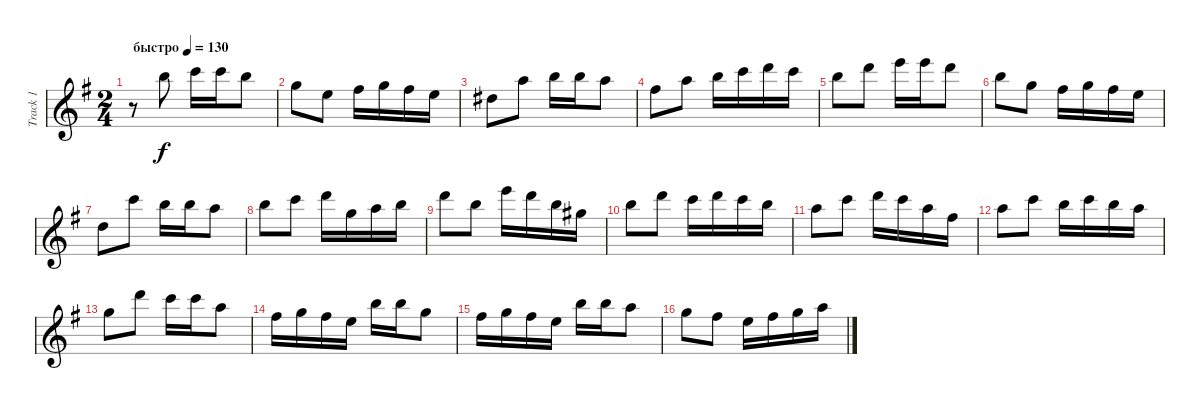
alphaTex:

\track ("Track 1" "Track 1") {instrument overdrivenguitar}
\staff {score}
\tuning (E4 B3 G3 D3 A2 E2) {hide}
\ts (2 4)
\tempo (130 "быстро")
\clef g2
\ks eminor
r.8{dy f instrument overdrivenguitar} 7.1.8 8.1.16 8.1.16 7.1.8 |
8.2.8 9.3.8 7.2.16 8.2.16 7.2.16 9.3.16 |
8.3.8 10.2.8 7.1.16 7.1.16 10.2.8 |
7.2.8 10.2.8 7.1.16 8.1.16 10.1.16 8.1.16 |
7.1.8 10.1.8 12.1.16 12.1.16 10.1.8 |
12.2.8 8.2.8 7.2.16 8.2.16 7.2.16 9.3.16 |
7.3.8 8.1.8 7.1.16 7.1.16 10.2.8 |
7.1.8 8.1.8 10.1.16 8.2.16 10.2.16 7.1.16 |
10.1.8 7.1.8 12.1.16 10.1.16 12.2.16 9.2.16 |
12.2.8 10.1.8 8.1.16 10.1.16 8.1.16 7.1.16 |
10.2.8 8.1.8 10.1.16 8.1.16 10.2.16 7.2.16 |
10.2.8 8.1.8 7.1.16 8.1.16 7.1.16 10.2.16 |
8.2.8 10.1.8 8.1.16 8.1.16 10.2.8 |
7.2.16 8.2.16 7.2.16 9.3.16 7.1.16 7.1.16 8.2.8 |
7.2.16 8.2.16 7.2.16 9.3.16 7.1.16 7.1.16 10.2.8 |
8.2.8 7.2.8 9.3.16 7.2.16 8.2.16 10.2.16
